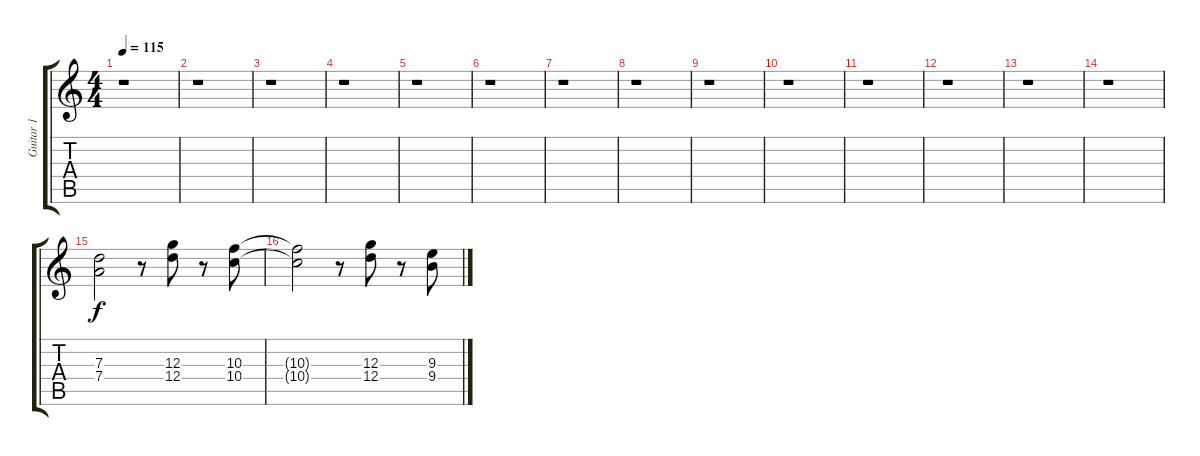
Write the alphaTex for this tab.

\track ("Guitar 1" "Guitar 1") {instrument acousticguitarsteel}
\staff {score tabs}
\tuning (D4 B3 G3 D3 G2 D2) {hide}
\ts (4 4)
\tempo 115
\clef g2
\ks c
r.1{dy f} |
r.1 |
r.1 |
r.1 |
r.1 |
r.1 |
r.1 |
r.1 |
r.1 |
r.1 |
r.1 |
r.1 |
r.1 |
r.1 |
(7.3 7.4).2 r.8 (12.3 12.4).8 r.8 (10.3 10.4).8 |
(10.3{t} 10.4{t}).2 r.8 (12.3 12.4).8 r.8 (9.3 9.4).8
